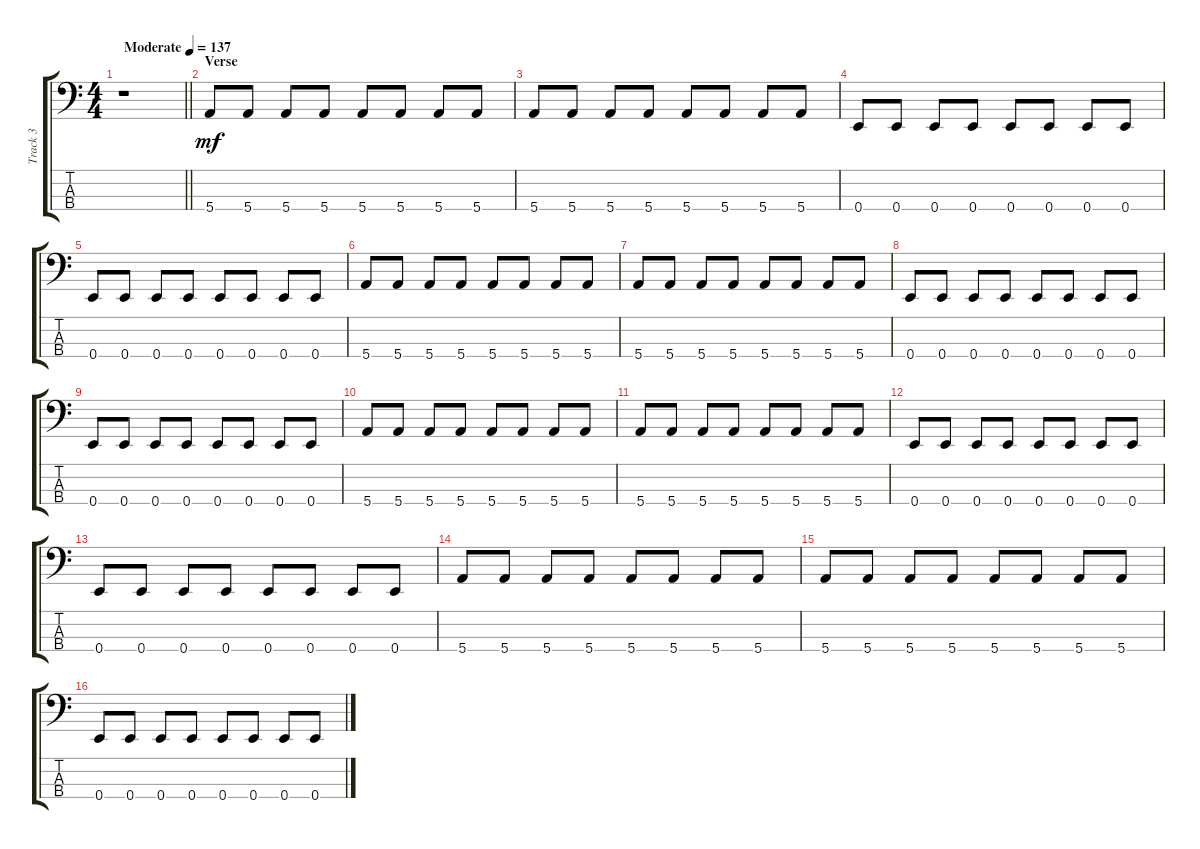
\track ("Track 3" "Track 3") {instrument electricbassfinger}
\staff {score tabs}
\tuning (G2 D2 A1 E1) {hide}
\ts (4 4)
\tempo (137 "Moderate")
\clef f4
\barLineRight lightlight
\ks c
r.1{dy mf instrument electricbassfinger} |
\section ("" "Verse")
5.4.8 5.4.8 5.4.8 5.4.8 5.4.8 5.4.8 5.4.8 5.4.8 |
5.4.8 5.4.8 5.4.8 5.4.8 5.4.8 5.4.8 5.4.8 5.4.8 |
0.4.8 0.4.8 0.4.8 0.4.8 0.4.8 0.4.8 0.4.8 0.4.8 |
0.4.8 0.4.8 0.4.8 0.4.8 0.4.8 0.4.8 0.4.8 0.4.8 |
5.4.8 5.4.8 5.4.8 5.4.8 5.4.8 5.4.8 5.4.8 5.4.8 |
5.4.8 5.4.8 5.4.8 5.4.8 5.4.8 5.4.8 5.4.8 5.4.8 |
0.4.8 0.4.8 0.4.8 0.4.8 0.4.8 0.4.8 0.4.8 0.4.8 |
0.4.8 0.4.8 0.4.8 0.4.8 0.4.8 0.4.8 0.4.8 0.4.8 |
5.4.8 5.4.8 5.4.8 5.4.8 5.4.8 5.4.8 5.4.8 5.4.8 |
5.4.8 5.4.8 5.4.8 5.4.8 5.4.8 5.4.8 5.4.8 5.4.8 |
0.4.8 0.4.8 0.4.8 0.4.8 0.4.8 0.4.8 0.4.8 0.4.8 |
0.4.8 0.4.8 0.4.8 0.4.8 0.4.8 0.4.8 0.4.8 0.4.8 |
5.4.8 5.4.8 5.4.8 5.4.8 5.4.8 5.4.8 5.4.8 5.4.8 |
5.4.8 5.4.8 5.4.8 5.4.8 5.4.8 5.4.8 5.4.8 5.4.8 |
0.4.8 0.4.8 0.4.8 0.4.8 0.4.8 0.4.8 0.4.8 0.4.8
